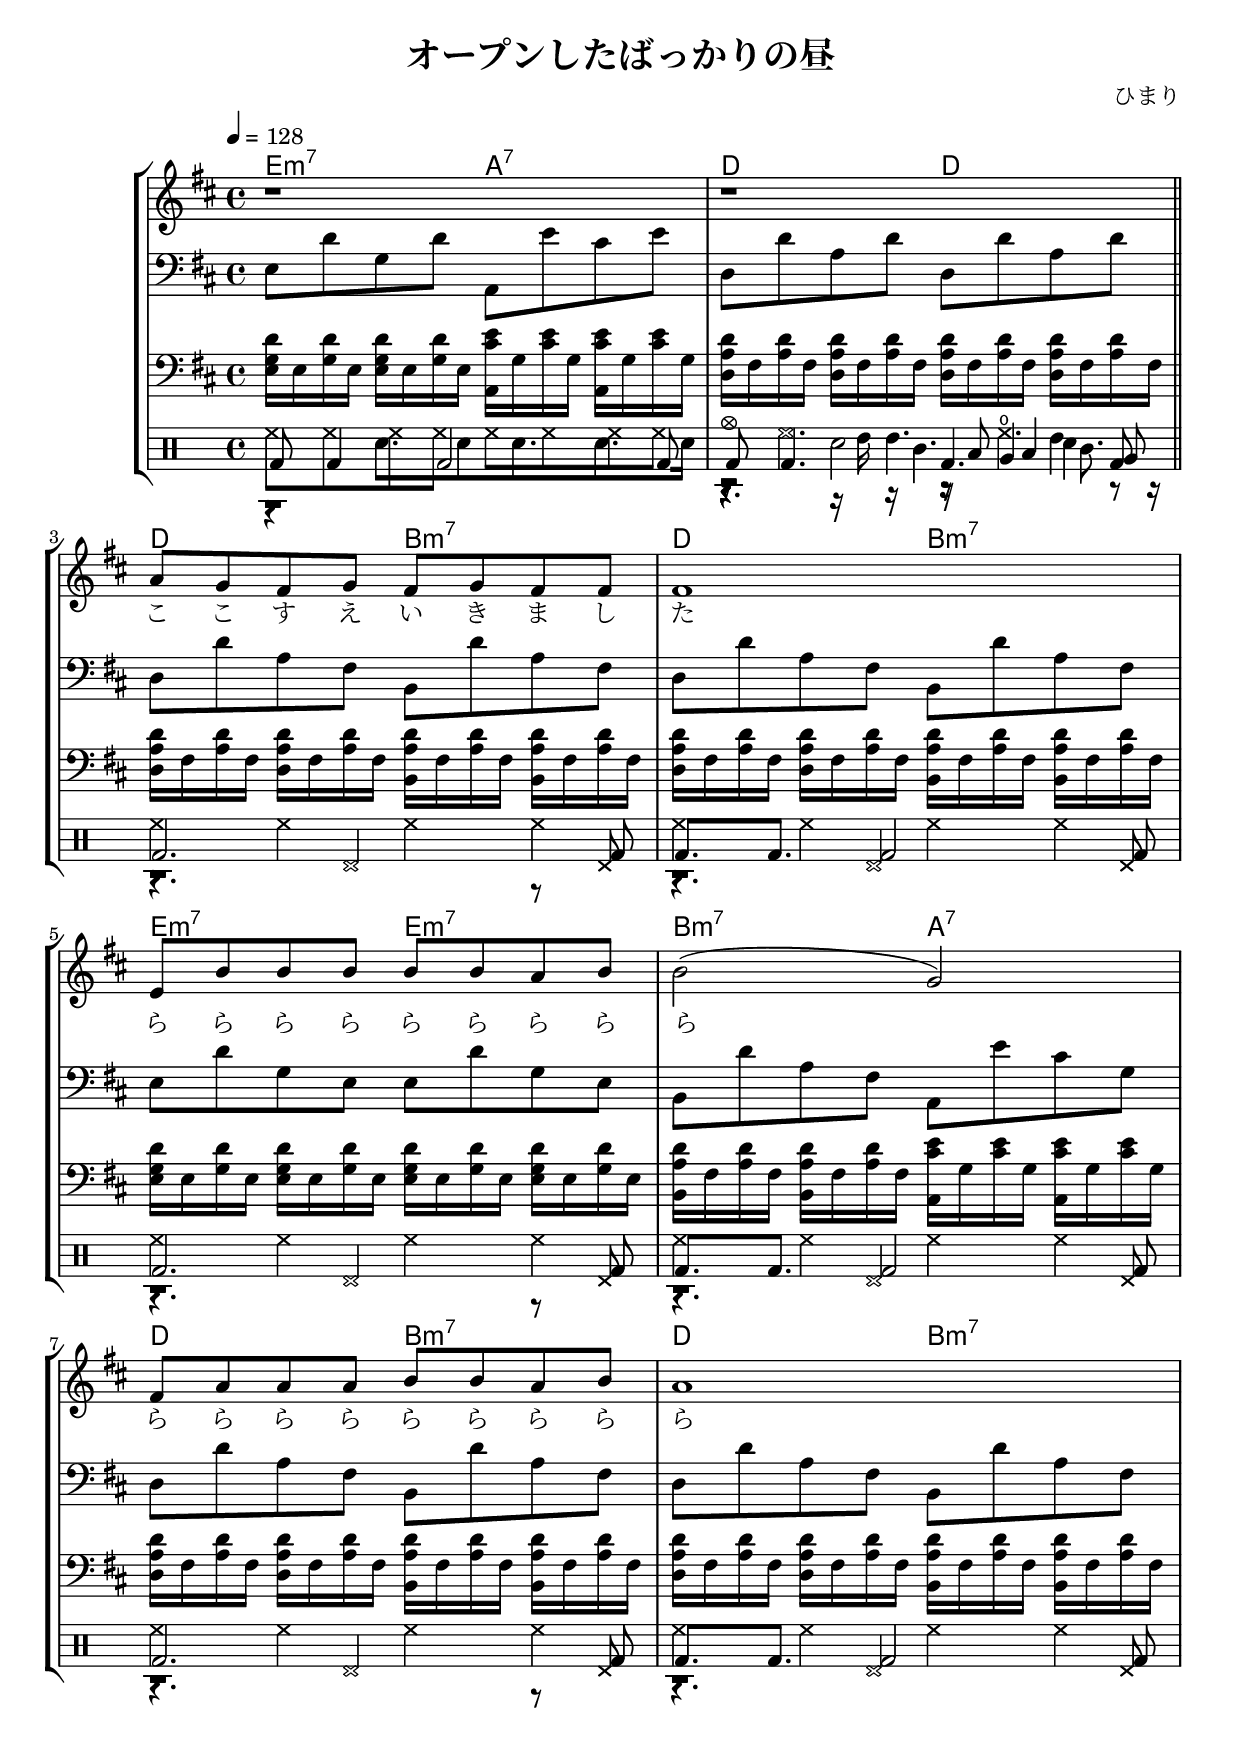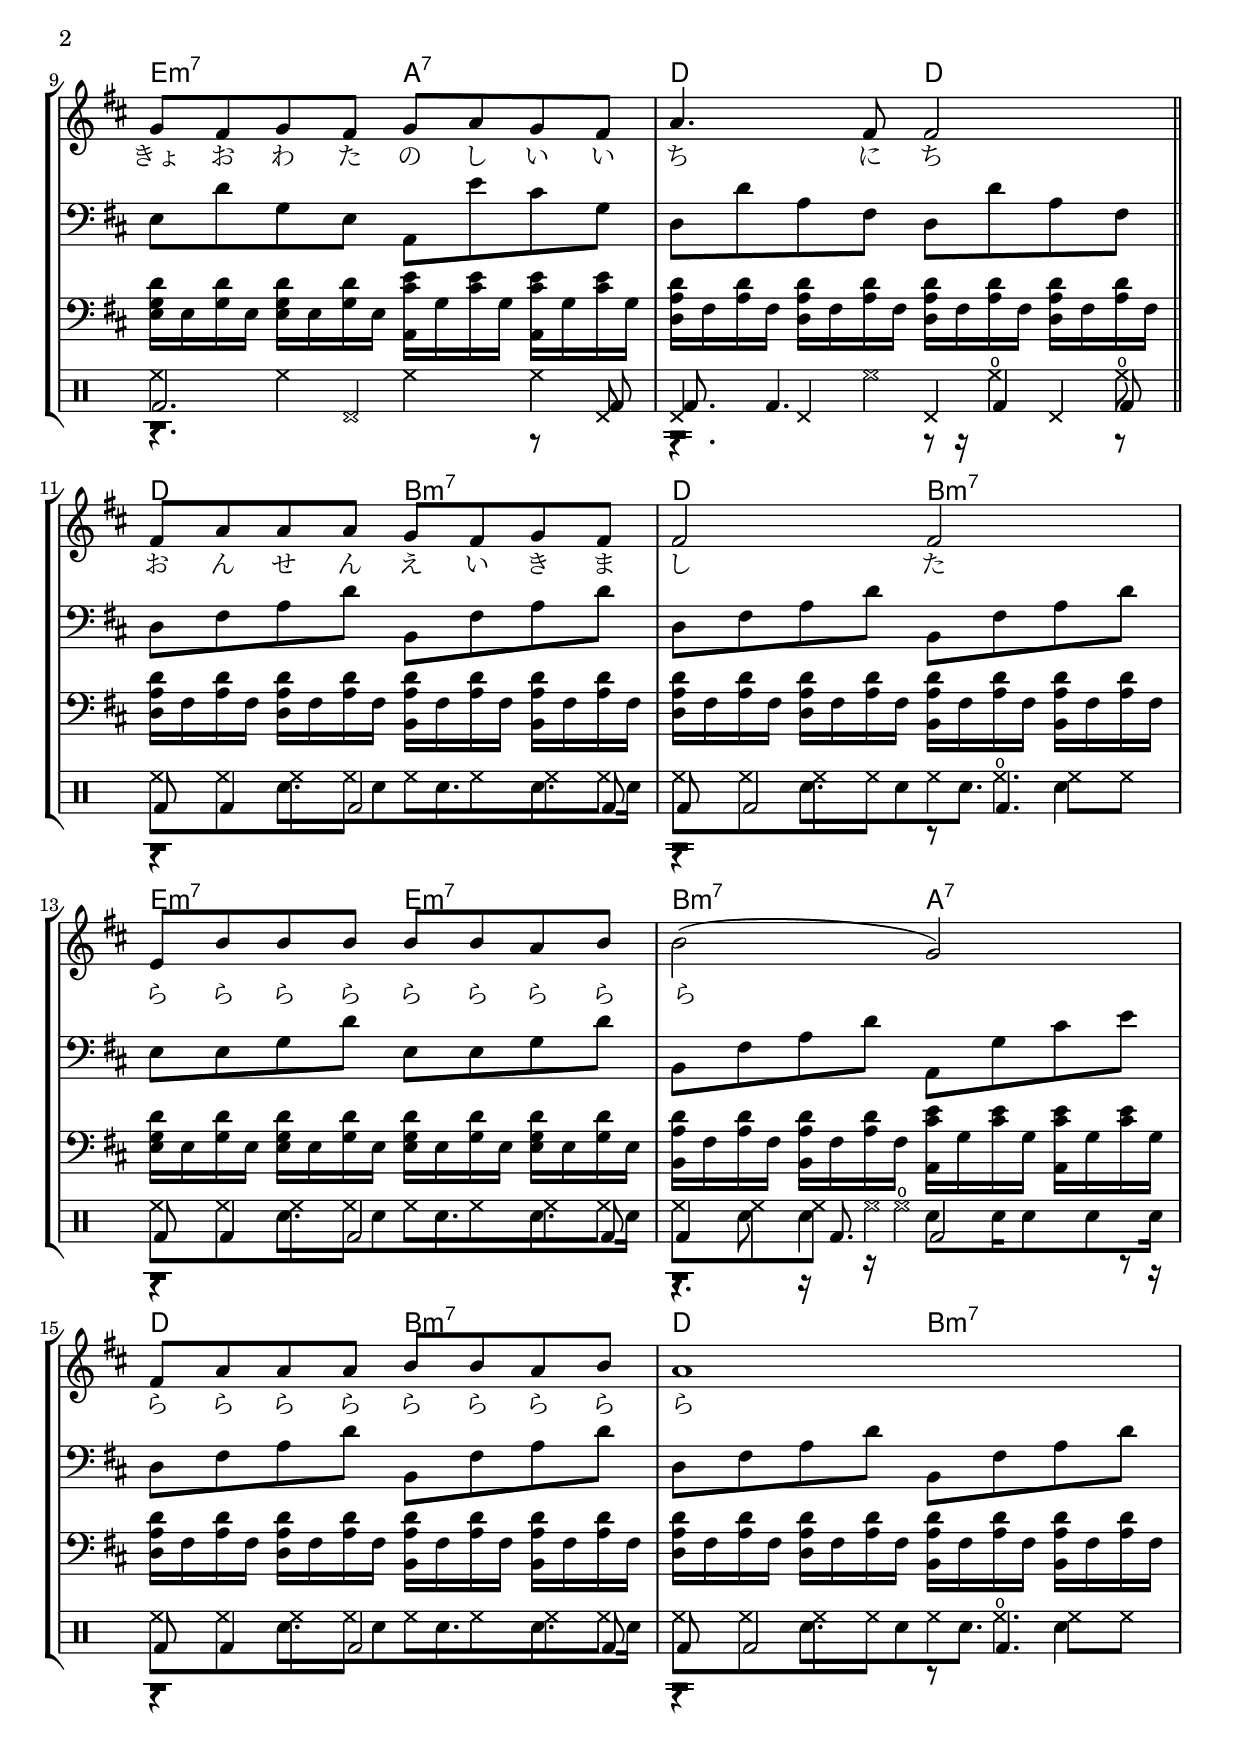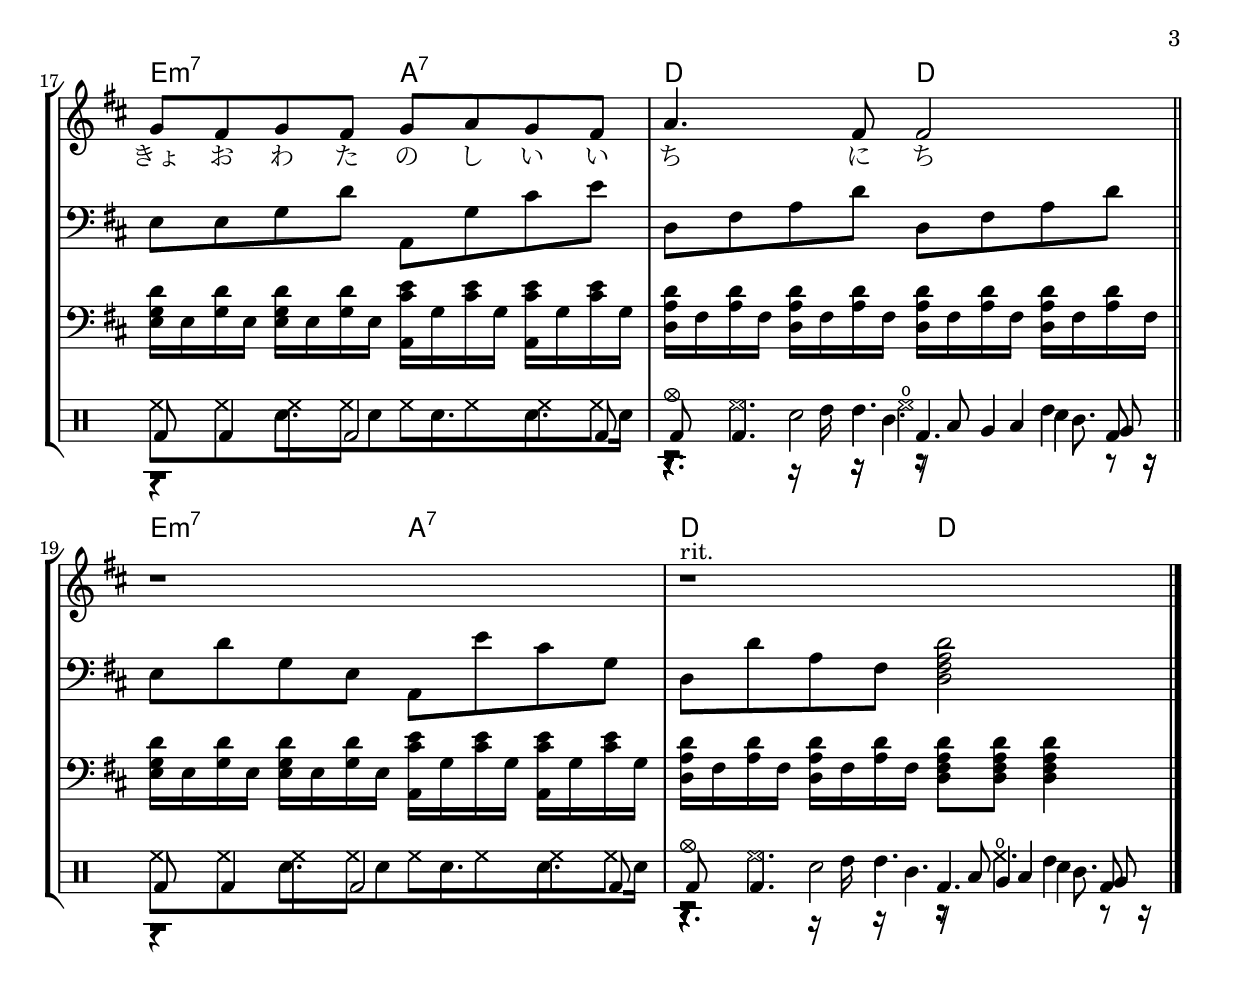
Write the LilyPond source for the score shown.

\version "2.12.1"

\header {
	title = \markup {オープンしたばっかりの昼}
	composer = \markup \center-column {ひまり}
}

harmony = \chordmode {
	e2:min7 a:7 d d 

	d b:min7 d b:min7 e:min7 e:min7 b:min7 a:7 d b:min7 d b:min7 e:min7 a:7 d d 

	d b:min7 d b:min7 e:min7 e:min7 b:min7 a:7 d b:min7 d b:min7 e:min7 a:7 d d 

	e:min7 a:7 d d 
}

melody = {
	\key d \major
	\tempo 4 = 128
	r1 | r1   
	\set Staff.midiInstrument = #"mmi0.48"
	 a'8  g'8  fis'8  g'8  fis'8  g'8  fis'8  fis'8 
	fis'1 
	e'8  b'8  b'8  b'8  b'8  b'8  a'8  b'8 
	b'2  (g'2) 
	fis'8  a'8  a'8  a'8  b'8  b'8  a'8  b'8 
	a'1 
	g'8  fis'8  g'8  fis'8  g'8  a'8  g'8  fis'8 
	a'4.  fis'8  fis'2
	\set Staff.midiInstrument = #"mmi0.48"
	 fis'8  a'8  a'8  a'8  g'8  fis'8  g'8  fis'8 
	fis'2  fis'2 
	e'8  b'8  b'8  b'8  b'8  b'8  a'8  b'8 
	b'2  (g'2) 
	fis'8  a'8  a'8  a'8  b'8  b'8  a'8  b'8 
	a'1 
	g'8  fis'8  g'8  fis'8  g'8  a'8  g'8  fis'8 
	a'4.  fis'8  fis'2
	r1 | r1^"rit." \bar "|."
}

words = \lyricmode {
	
	こ  こ  す  え  い  き  ま  し  た  ら  ら  ら  ら  ら  ら  ら  ら  ら  ら  ら  ら  ら  ら  ら  ら  ら  ら  きょ  お  わ  た  の  し  い  い  ち  に  ち  
	お  ん  せ  ん  え  い  き  ま  し  た  ら  ら  ら  ら  ら  ら  ら  ら  ら  ら  ら  ら  ら  ら  ら  ら  ら  ら  きょ  お  わ  た  の  し  い  い  ち  に  ち  
	
}

tempochange = {
	\tempo 4 = 128
	r1 | r1 \bar "||"
	\tempo 4 = 128
	r1 | r1 | r1 | r1 | r1 | r1 | r1 | r1 \bar "||"
	\tempo 4 = 128
	r1 | r1 | r1 | r1 | r1 | r1 | r1 | r1 \bar "||"
	\tempo 4 = 128
	r1 | \tempo 4 = 96 r2 \tempo 4 = 85 r2 \bar "|."
}

mainacc = {
	\clef bass
	\set Staff.midiInstrument = #"Music box"
	\key d \major
	\tempo 4 = 128
	e8 d' g d'
	a,8 e' cis' e'
	d8 d' a d'
	d8 d' a d'
	\bar "||"

	\set Staff.midiInstrument = #"Music box"
	d8 d' a fis
	b,8 d' a fis
	d8 d' a fis
	b,8 d' a fis
	e8 d' g e
	e8 d' g e
	b,8 d' a fis
	a,8 e' cis' g
	d8 d' a fis
	b,8 d' a fis
	d8 d' a fis
	b,8 d' a fis
	e8 d' g e
	a,8 e' cis' g
	d8 d' a fis
	d8 d' a fis
	\bar "||"

	\set Staff.midiInstrument = #"Music box"
	d8 fis8 a8 d'8
	b,8 fis8 a8 d'8
	d8 fis8 a8 d'8
	b,8 fis8 a8 d'8
	e8 e8 g8 d'8
	e8 e8 g8 d'8
	b,8 fis8 a8 d'8
	a,8 g8 cis'8 e'8
	d8 fis8 a8 d'8
	b,8 fis8 a8 d'8
	d8 fis8 a8 d'8
	b,8 fis8 a8 d'8
	e8 e8 g8 d'8
	a,8 g8 cis'8 e'8
	d8 fis8 a8 d'8
	d8 fis8 a8 d'8
	\bar "||"

	\set Staff.midiInstrument = #"Music box"
	e8 d' g e
	a,8 e' cis' g
	d8 d' a fis
	<d fis a d'>2
	\bar "|."
}

subacc = {
	\clef bass
	\set Staff.midiInstrument = #"Acoustic grand"
	\key d \major
	\tempo 4 = 128
	<e g d'>16 e16 <g d'>16 e16   <e g d'>16 e16 <g d'>16 e16
	<a, cis' e'>16 g16 <cis' e'>16 g16   <a, cis' e'>16 g16 <cis' e'>16 g16
	<d a d'>16 fis16 <a d'>16 fis16   <d a d'>16 fis16 <a d'>16 fis16
	<d a d'>16 fis16 <a d'>16 fis16   <d a d'>16 fis16 <a d'>16 fis16
	\bar "||"

	\set Staff.midiInstrument = #"Acoustic grand"
	<d a d'>16 fis16 <a d'>16 fis16   <d a d'>16 fis16 <a d'>16 fis16
	<b, a d'>16 fis16 <a d'>16 fis16   <b, a d'>16 fis16 <a d'>16 fis16
	<d a d'>16 fis16 <a d'>16 fis16   <d a d'>16 fis16 <a d'>16 fis16
	<b, a d'>16 fis16 <a d'>16 fis16   <b, a d'>16 fis16 <a d'>16 fis16
	<e g d'>16 e16 <g d'>16 e16   <e g d'>16 e16 <g d'>16 e16
	<e g d'>16 e16 <g d'>16 e16   <e g d'>16 e16 <g d'>16 e16
	<b, a d'>16 fis16 <a d'>16 fis16   <b, a d'>16 fis16 <a d'>16 fis16
	<a, cis' e'>16 g16 <cis' e'>16 g16   <a, cis' e'>16 g16 <cis' e'>16 g16
	<d a d'>16 fis16 <a d'>16 fis16   <d a d'>16 fis16 <a d'>16 fis16
	<b, a d'>16 fis16 <a d'>16 fis16   <b, a d'>16 fis16 <a d'>16 fis16
	<d a d'>16 fis16 <a d'>16 fis16   <d a d'>16 fis16 <a d'>16 fis16
	<b, a d'>16 fis16 <a d'>16 fis16   <b, a d'>16 fis16 <a d'>16 fis16
	<e g d'>16 e16 <g d'>16 e16   <e g d'>16 e16 <g d'>16 e16
	<a, cis' e'>16 g16 <cis' e'>16 g16   <a, cis' e'>16 g16 <cis' e'>16 g16
	<d a d'>16 fis16 <a d'>16 fis16   <d a d'>16 fis16 <a d'>16 fis16
	<d a d'>16 fis16 <a d'>16 fis16   <d a d'>16 fis16 <a d'>16 fis16
	\bar "||"

	\set Staff.midiInstrument = #"Acoustic grand"
	<d a d'>16 fis16 <a d'>16 fis16   <d a d'>16 fis16 <a d'>16 fis16
	<b, a d'>16 fis16 <a d'>16 fis16   <b, a d'>16 fis16 <a d'>16 fis16
	<d a d'>16 fis16 <a d'>16 fis16   <d a d'>16 fis16 <a d'>16 fis16
	<b, a d'>16 fis16 <a d'>16 fis16   <b, a d'>16 fis16 <a d'>16 fis16
	<e g d'>16 e16 <g d'>16 e16   <e g d'>16 e16 <g d'>16 e16
	<e g d'>16 e16 <g d'>16 e16   <e g d'>16 e16 <g d'>16 e16
	<b, a d'>16 fis16 <a d'>16 fis16   <b, a d'>16 fis16 <a d'>16 fis16
	<a, cis' e'>16 g16 <cis' e'>16 g16   <a, cis' e'>16 g16 <cis' e'>16 g16
	<d a d'>16 fis16 <a d'>16 fis16   <d a d'>16 fis16 <a d'>16 fis16
	<b, a d'>16 fis16 <a d'>16 fis16   <b, a d'>16 fis16 <a d'>16 fis16
	<d a d'>16 fis16 <a d'>16 fis16   <d a d'>16 fis16 <a d'>16 fis16
	<b, a d'>16 fis16 <a d'>16 fis16   <b, a d'>16 fis16 <a d'>16 fis16
	<e g d'>16 e16 <g d'>16 e16   <e g d'>16 e16 <g d'>16 e16
	<a, cis' e'>16 g16 <cis' e'>16 g16   <a, cis' e'>16 g16 <cis' e'>16 g16
	<d a d'>16 fis16 <a d'>16 fis16   <d a d'>16 fis16 <a d'>16 fis16
	<d a d'>16 fis16 <a d'>16 fis16   <d a d'>16 fis16 <a d'>16 fis16
	\bar "||"

	\set Staff.midiInstrument = #"Acoustic grand"
	<e g d'>16 e16 <g d'>16 e16   <e g d'>16 e16 <g d'>16 e16
	<a, cis' e'>16 g16 <cis' e'>16 g16   <a, cis' e'>16 g16 <cis' e'>16 g16
	<d a d'>16 fis16 <a d'>16 fis16   <d a d'>16 fis16 <a d'>16 fis16
	<d fis a d'>8 <d fis a d'>8 <d fis a d'>4
	\bar "|."
}

percA = {
	\drummode {
	hh8 hh8 hh8 hh8 hh8 hh8 hh8 hh8  |r8 hh2. r8  \bar "||"
	r1  |r1  |r1  |r1  |r1  |r1  |r1  |r2 r8 hho4 hho8  \bar "||"
	hh8 hh8 hh8 hh8 hh8 hh8 hh8 hh8  |hh8 hh8 hh8 hh8 hh4 hh8 hh8  |hh8 hh8 hh8 hh8 hh8 hh8 hh8 hh8  |hh8 hh8 hh8 hh2 r8  |hh8 hh8 hh8 hh8 hh8 hh8 hh8 hh8  |hh8 hh8 hh8 hh8 hh4 hh8 hh8  |hh8 hh8 hh8 hh8 hh8 hh8 hh8 hh8  |r8 hh2. r8  \bar "||"
	hh8 hh8 hh8 hh8 hh8 hh8 hh8 hh8  |r8 hh2. r8  \bar "|."
	}
}

percB = {
	\drummode {
	r4 sn8. sn8 sn8. sn8. sn16  |r4 sn2 sn4  \bar "||"
	r4. hhp2 hhp8  |r4. hhp2 hhp8  |r4. hhp2 hhp8  |r4. hhp2 hhp8  |r4. hhp2 hhp8  |r4. hhp2 hhp8  |r4. hhp2 hhp8  |hhp4 hhp4 hhp4 hhp4  \bar "||"
	r4 sn8. sn8 sn8. sn8. sn16  |r4 sn8. sn8 sn8. sn4  |r4 sn8. sn8 sn8. sn8. sn16  |r8 sn8 sn4 sn8 sn16 sn8 sn8 sn16  |r4 sn8. sn8 sn8. sn8. sn16  |r4 sn8. sn8 sn8. sn4  |r4 sn8. sn8 sn8. sn8. sn16  |r4 sn2 sn4  \bar "||"
	r4 sn8. sn8 sn8. sn8. sn16  |r4 sn2 sn4  \bar "|."
	}
}

percC = {
	\drummode {
	bd8 bd4 bd2 bd8  |bd8 bd4. bd4. bd8  \bar "||"
	hh4 hh4 hh4 hh4  |hh4 hh4 hh4 hh4  |hh4 hh4 hh4 hh4  |hh4 hh4 hh4 hh4  |hh4 hh4 hh4 hh4  |hh4 hh4 hh4 hh4  |hh4 hh4 hh4 hh4  |r4. hh2 r8  \bar "||"
	bd8 bd4 bd2 bd8  |bd8 bd2 bd4.  |bd8 bd4 bd2 bd8  |bd4 r16 bd8. bd2  |bd8 bd4 bd2 bd8  |bd8 bd2 bd4.  |bd8 bd4 bd2 bd8  |bd8 bd4. bd4. bd8  \bar "||"
	bd8 bd4 bd2 bd8  |bd8 bd4. bd4. bd8  \bar "|."
	}
}

percD = {
	\drummode {
	r1  |r2 r8 hho4.  \bar "||"
	bd2. r8 bd8  |bd8. bd8. bd2 bd8  |bd2. r8 bd8  |bd8. bd8. bd2 bd8  |bd2. r8 bd8  |bd8. bd8. bd2 bd8  |bd2. r8 bd8  |bd8. bd4. r16 bd4 bd8  \bar "||"
	r1  |r2 r8 hho4.  |r1  |r4. r16 hho2 r16  |r1  |r2 r8 hho4.  |r1  |r4. r16 hho2 r16  \bar "||"
	r1  |r2 r8 hho4.  \bar "|."
	}
}

percE = {
	\drummode {
	r1 |cymc1  \bar "||"
	r1 | r1 | r1 | r1 | r1 | r1 | r1 | r1 \bar "||"
	r1 |r1 |r1 |r1 |r1 |r1 |r1 |cymc1  \bar "||"
	r1 |cymc1  \bar "|."
	}
}

percF = {
	\drummode {
	r1 |r4 r16 tommh16 tommh4. tommh4  \bar "||"
	r1 | r1 | r1 | r1 | r1 | r1 | r1 | r1 \bar "||"
	r1 |r1 |r1 |r1 |r1 |r1 |r1 |r4 r16 tommh16 tommh4. tommh4  \bar "||"
	r1 |r4 r16 tommh16 tommh4. tommh4  \bar "|."
	}
}

percG = {
	\drummode {
	r1 |r4. r16 tomml4. tomml8.  \bar "||"
	r1 | r1 | r1 | r1 | r1 | r1 | r1 | r1 \bar "||"
	r1 |r1 |r1 |r1 |r1 |r1 |r1 |r4. r16 tomml4. tomml8.  \bar "||"
	r1 |r4. r16 tomml4. tomml8.  \bar "|."
	}
}

percH = {
	\drummode {
	r1 |r2 r16 toml8 toml4 r16  \bar "||"
	r1 | r1 | r1 | r1 | r1 | r1 | r1 | r1 \bar "||"
	r1 |r1 |r1 |r1 |r1 |r1 |r1 |r2 r16 toml8 toml4 r16  \bar "||"
	r1 |r2 r16 toml8 toml4 r16  \bar "|."
	}
}

percI = {
	\drummode {
	r1 |r2 r8 tomfh4 tomfh8  \bar "||"
	r1 | r1 | r1 | r1 | r1 | r1 | r1 | r1 \bar "||"
	r1 |r1 |r1 |r1 |r1 |r1 |r1 |r2 r8 tomfh4 tomfh8  \bar "||"
	r1 |r2 r8 tomfh4 tomfh8  \bar "|."
	}
}

\score {
	<<
		\new StaffGroup <<
			\new ChordNames {\harmony}
			\new Voice = "melody" {\melody}
			\new Lyrics \lyricsto "melody" \words
			\new Staff = "mainacc" {\mainacc}
			\new Staff = "subacc" {\subacc}
			\new DrumStaff <<
				\new DrumVoice {\percA}
				\new DrumVoice {\percB}
				\new DrumVoice {\percC}
				\new DrumVoice {\percD}
				\new DrumVoice {\percE}
				\new DrumVoice {\percF}
				\new DrumVoice {\percG}
				\new DrumVoice {\percH}
				\new DrumVoice {\percI}
			>>
		>>
	>>
	\layout { }
}
